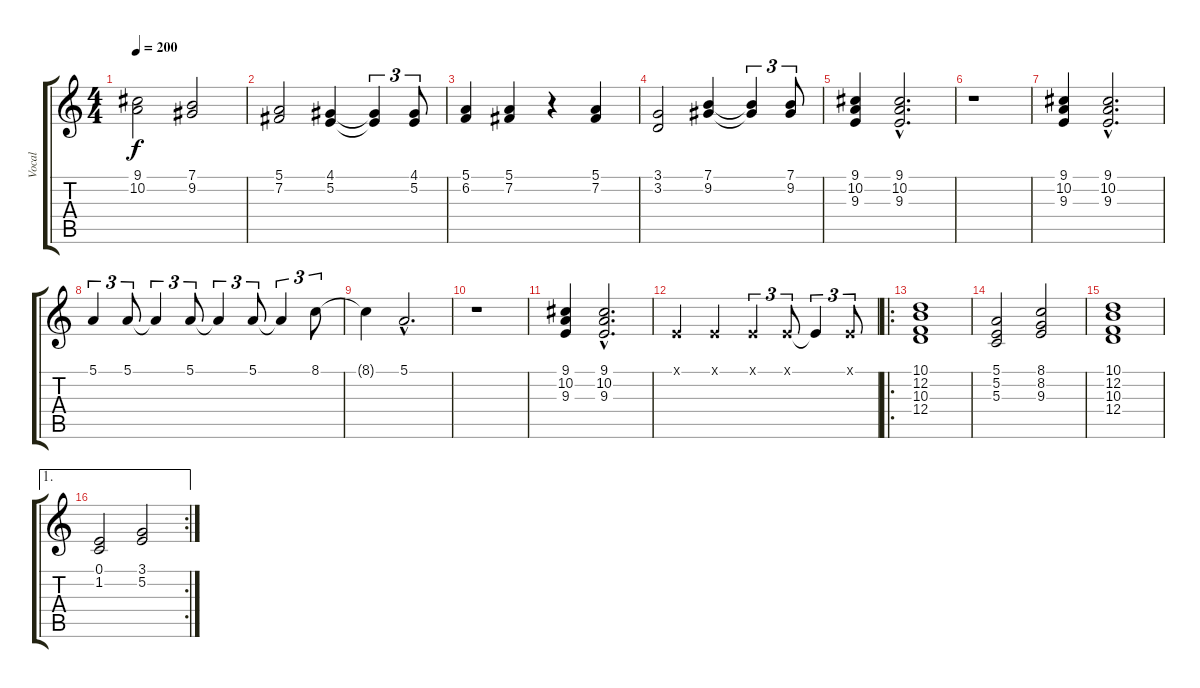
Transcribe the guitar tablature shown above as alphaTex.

\track ("Vocal" "Vocal") {instrument flute}
\staff {score tabs}
\tuning (E4 B3 G3 D3 A2 E2) {hide}
\ts (4 4)
\tempo 200
\clef g2
\ks c
(9.1 10.2).2{dy f} (7.1 9.2).2 |
(5.1 7.2).2 (4.1 5.2).4 (4.1{t} 5.2{t}).4{tu (3 2)} (4.1 5.2).8{tu (3 2)} |
(5.1 6.2).4 (5.1 7.2).4 r.4 (5.1 7.2).4 |
(3.1 3.2).2 (7.1 9.2).4 (7.1{t} 9.2{t}).4{tu (3 2)} (7.1 9.2).8{tu (3 2)} |
(9.1 10.2 9.3).4 (9.1{hac} 10.2{hac} 9.3{hac}).2{d} |
r.1 |
(9.1 10.2 9.3).4 (9.1{hac} 10.2{hac} 9.3{hac}).2{d} |
5.1.4{tu (3 2)} 5.1.8{tu (3 2)} 5.1{t}.4{tu (3 2)} 5.1.8{tu (3 2)} 5.1{t}.4{tu (3 2)} 5.1.8{tu (3 2)} 5.1{t}.4{tu (3 2)} 8.1.8{tu (3 2)} |
8.1{t}.4 5.1{hac}.2{d} |
r.1 |
(9.1 10.2 9.3).4 (9.1{hac} 10.2{hac} 9.3{hac}).2{d} |
0.1{x}.4 0.1{x}.4 0.1{x}.4{tu (3 2)} 0.1{x}.8{tu (3 2)} 0.1{t}.4{tu (3 2)} 0.1{x}.8{tu (3 2)} |
\ro
(10.1 12.2 10.3 12.4).1 |
(5.1 5.2 5.3).2 (8.1 8.2 9.3).2 |
(10.1 12.2 10.3 12.4).1 |
\ae 1
\rc 2
(0.1 1.2).2 (3.1 5.2).2
